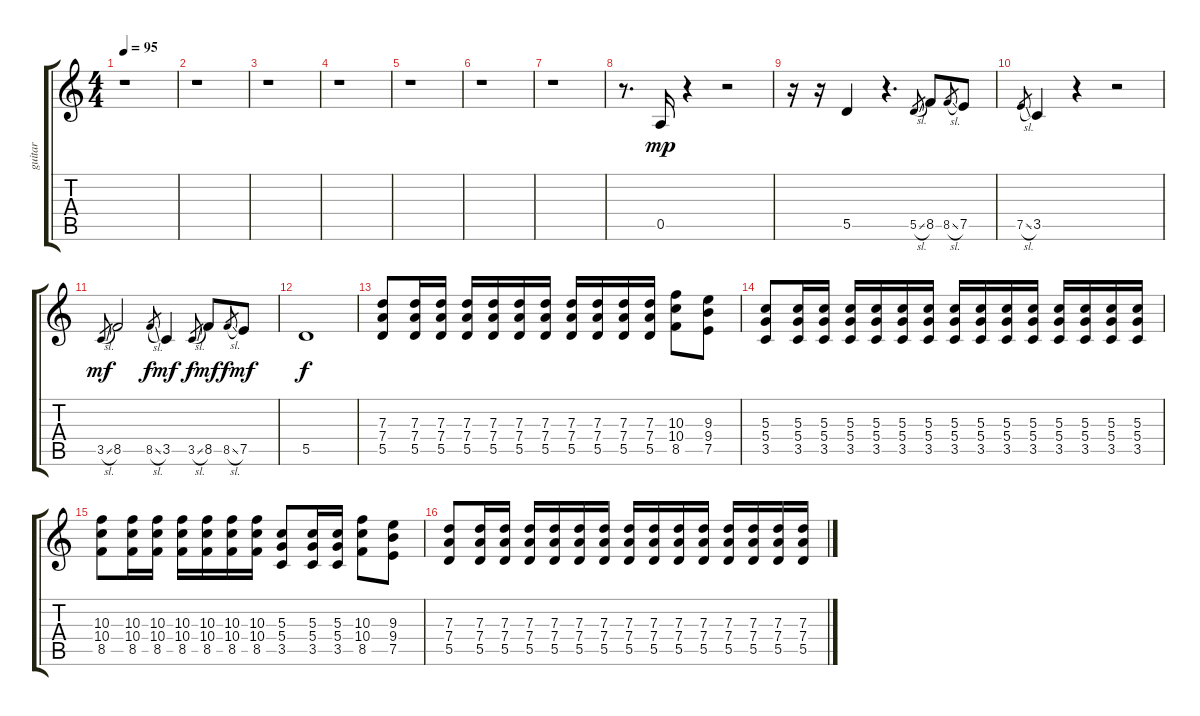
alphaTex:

\track ("guitar" "guitar") {instrument distortionguitar}
\staff {score tabs}
\tuning (E4 B3 G3 D3 A2 E2) {hide}
\ts (4 4)
\tempo 95
\clef g2
\ks c
r.1{dy mp instrument distortionguitar} |
r.1 |
r.1 |
r.1 |
r.1 |
r.1 |
r.1 |
r.8{d} 0.5.16 r.4 r.2 |
r.16 r.16 5.5.4 r.4{d} 5.5{sl}.8{gr} 8.5.8 8.5{sl}.8{gr} 7.5.8 |
7.5{sl}.8{gr} 3.5.4 r.4 r.2 |
3.5{sl}.8{gr dy mf} 8.5.2 8.5{sl}.8{gr dy f} 3.5.4{dy mf} 3.5{sl}.8{gr dy f} 8.5.8{dy mf} 8.5{sl}.8{gr dy f} 7.5.8{dy mf} |
5.5.1{dy f volume 16} |
(7.3 7.4 5.5).8 (7.3 7.4 5.5).16 (7.3 7.4 5.5).16 (7.3 7.4 5.5).16 (7.3 7.4 5.5).16 (7.3 7.4 5.5).16 (7.3 7.4 5.5).16 (7.3 7.4 5.5).16 (7.3 7.4 5.5).16 (7.3 7.4 5.5).16 (7.3 7.4 5.5).16 (10.3 10.4 8.5).8 (9.3 9.4 7.5).8 |
(5.3 5.4 3.5).8 (5.3 5.4 3.5).16 (5.3 5.4 3.5).16 (5.3 5.4 3.5).16 (5.3 5.4 3.5).16 (5.3 5.4 3.5).16 (5.3 5.4 3.5).16 (5.3 5.4 3.5).16 (5.3 5.4 3.5).16 (5.3 5.4 3.5).16 (5.3 5.4 3.5).16 (5.3 5.4 3.5).16 (5.3 5.4 3.5).16 (5.3 5.4 3.5).16 (5.3 5.4 3.5).16 |
(10.3 10.4 8.5).8 (10.3 10.4 8.5).16 (10.3 10.4 8.5).16 (10.3 10.4 8.5).16 (10.3 10.4 8.5).16 (10.3 10.4 8.5).16 (10.3 10.4 8.5).16 (5.3 5.4 3.5).8 (5.3 5.4 3.5).16 (5.3 5.4 3.5).16 (10.3 10.4 8.5).8 (9.3 9.4 7.5).8 |
(7.3 7.4 5.5).8 (7.3 7.4 5.5).16 (7.3 7.4 5.5).16 (7.3 7.4 5.5).16 (7.3 7.4 5.5).16 (7.3 7.4 5.5).16 (7.3 7.4 5.5).16 (7.3 7.4 5.5).16 (7.3 7.4 5.5).16 (7.3 7.4 5.5).16 (7.3 7.4 5.5).16 (7.3 7.4 5.5).16 (7.3 7.4 5.5).16 (7.3 7.4 5.5).16 (7.3 7.4 5.5).16
